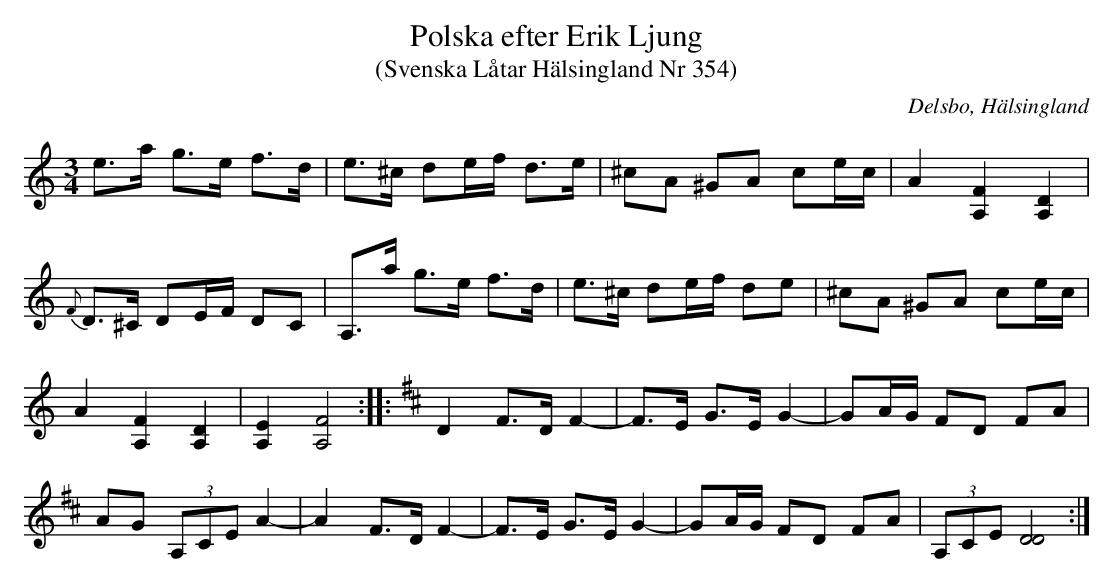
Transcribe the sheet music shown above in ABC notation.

X:1
T: Polska efter Erik Ljung
T:(Svenska Låtar Hälsingland Nr 354)
O: Delsbo, Hälsingland
M: 3/4
L: 1/8
K: Am
e>a g>e f>d | e>^c de/f/ d>e | ^cA ^GA ce/c/ | A2 [FA,]2 [DA,]2 |
{F}D>^C DE/F/ DC |A,>a g>e f>d | e>^c de/f/ de | ^cA ^GA ce/c/ |
A2 [FA,]2 [DA,]2 | [EA,]2 [FA,]4 ::[K:D] D2 F>D F2- | F>E G>E G2- | GA/G/ FD FA |
AG (3A,CE A2- | A2 F>D F2- | F>E G>E G2- | GA/G/ FD FA | (3A,CE [D4D4] :|
